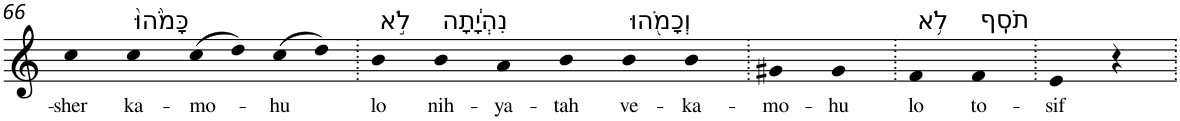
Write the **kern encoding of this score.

**kern	**text
*part1	*part1
*staff1	*staff1
*I"Piano	*
*I'Pno	*
!!LO:PB:g=z
*clefG2	*
*k[]	*
=66	=66
!	!LO:LY:b
4cc	-sher
!LO:TX:a:t=כָּמֹ֙הוּ֙	!
!	!LO:LY:b
4cc	ka-
!	!LO:LY:b
(>8cc	-mo-
8dd)	.
!	!LO:LY:b
(>8cc	-hu
8dd)	.
=67.	=67.
!LO:TX:a:t=לֹ֣א	!
!	!LO:LY:b
4b	lo
!LO:TX:a:t=נִהְיָ֔תָה	!
!	!LO:LY:b
4b	nih-
!	!LO:LY:b
4a	-ya-
!	!LO:LY:b
4b	-tah
!LO:TX:a:t=וְכָמֹ֖הוּ	!
!	!LO:LY:b
4b	ve-
!	!LO:LY:b
4b	-ka-
=68.	=68.
!	!LO:LY:b
4g#X	-mo-
!	!LO:LY:b
4g#	-hu
=69.	=69.
!LO:TX:a:t=לֹ֥א	!
!	!LO:LY:b
4f	lo
!LO:TX:a:t=תֹסִֽף	!
!	!LO:LY:b
4f	to-
=70.	=70.
!	!LO:LY:b
4e	-sif
4r	.
=.	=.
*-	*-
